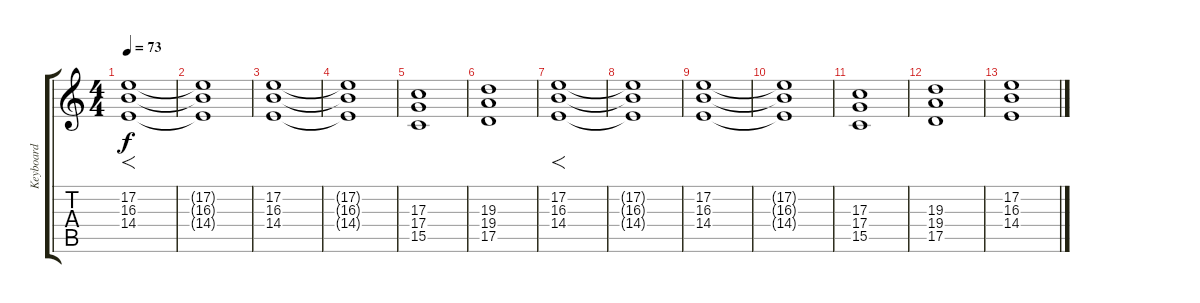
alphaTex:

\track ("Keyboard" "Keyboard") {instrument stringensemble1}
\staff {score tabs}
\tuning (E4 B3 G3 D3 A2 E2) {hide}
\ts (4 4)
\tempo 73
\clef g2
\ks c
(17.2 16.3 14.4).1{f dy f instrument stringensemble1} |
(17.2{t} 16.3{t} 14.4{t}).1 |
(17.2 16.3 14.4).1 |
(17.2{t} 16.3{t} 14.4{t}).1 |
(17.3 17.4 15.5).1 |
(19.3 19.4 17.5).1 |
(17.2 16.3 14.4).1{f} |
(17.2{t} 16.3{t} 14.4{t}).1 |
(17.2 16.3 14.4).1 |
(17.2{t} 16.3{t} 14.4{t}).1 |
(17.3 17.4 15.5).1 |
(19.3 19.4 17.5).1 |
(17.2 16.3 14.4).1
